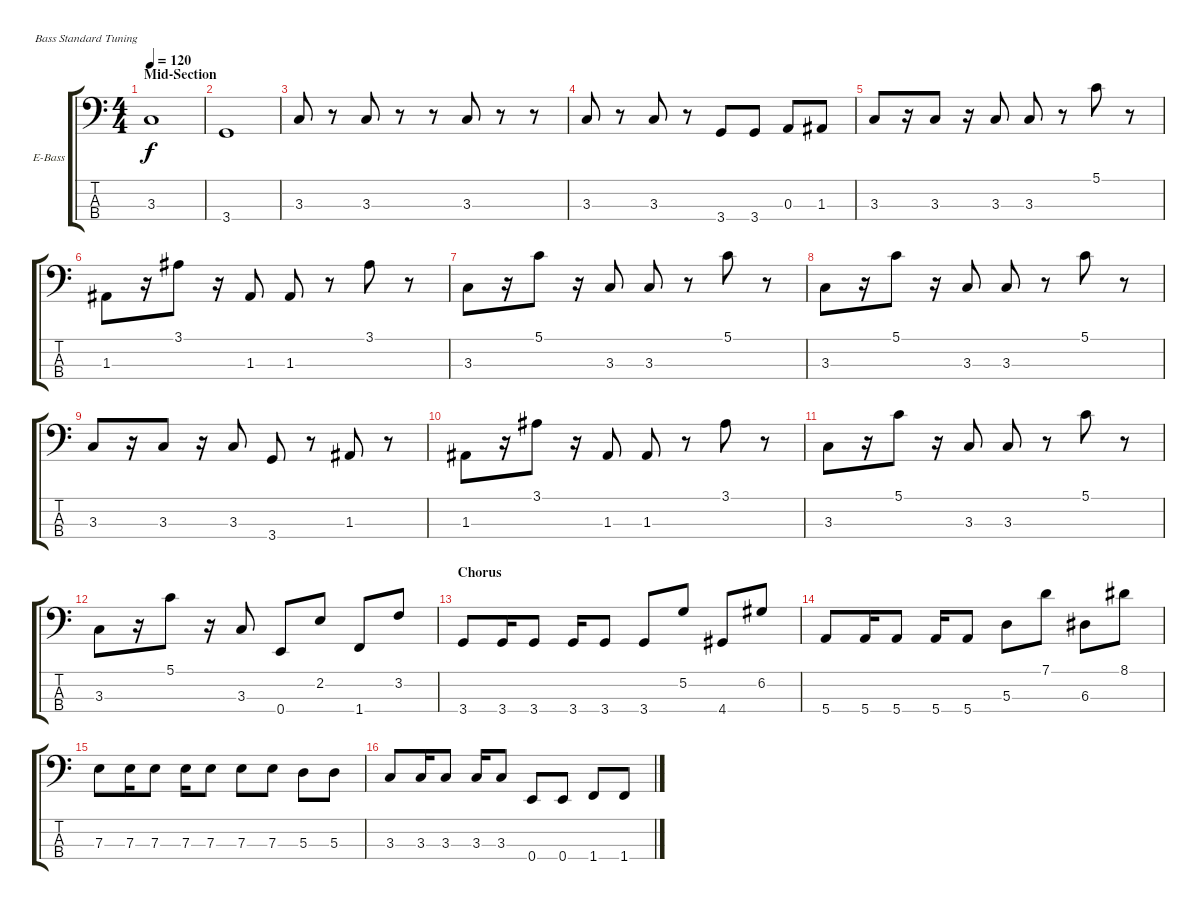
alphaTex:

\defaultSystemsLayout 4
\bracketExtendMode groupsimilarinstruments
\firstSystemTrackNameOrientation horizontal
\otherSystemsTrackNameOrientation horizontal
\track ("Bass" "E-Bass") {instrument electricbassfinger}
\staff {score tabs}
\tuning (G2 D2 A1 E1)
\ts (4 4)
\section ("" "Mid-Section")
\tempo 120
\clef f4
\ks c
3.3.1{dy f} |
3.4.1 |
3.3.8 r.8 3.3.8 r.8 r.8 3.3.8 r.8 r.8 |
3.3.8 r.8 3.3.8 r.8 3.4.8 3.4.8 0.3.8 1.3.8 |
3.3.8 r.16 3.3.8 r.16 3.3.8 3.3.8 r.8 5.1.8 r.8 |
1.3.8 r.16 3.1.8 r.16 1.3.8 1.3.8 r.8 3.1.8 r.8 |
3.3.8 r.16 5.1.8 r.16 3.3.8 3.3.8 r.8 5.1.8 r.8 |
3.3.8 r.16 5.1.8 r.16 3.3.8 3.3.8 r.8 5.1.8 r.8 |
3.3.8 r.16 3.3.8 r.16 3.3.8 3.4.8 r.8 1.3.8 r.8 |
1.3.8 r.16 3.1.8 r.16 1.3.8 1.3.8 r.8 3.1.8 r.8 |
3.3.8 r.16 5.1.8 r.16 3.3.8 3.3.8 r.8 5.1.8 r.8 |
3.3.8 r.16 5.1.8 r.16 3.3.8 0.4.8 2.2.8 1.4.8 3.2.8 |
\section ("" "Chorus")
3.4.8 3.4.16 3.4.8 3.4.16 3.4.8 3.4.8 5.2.8 4.4.8 6.2.8 |
5.4.8 5.4.16 5.4.8 5.4.16 5.4.8 5.3.8 7.1.8 6.3.8 8.1.8 |
7.3.8 7.3.16 7.3.8 7.3.16 7.3.8 7.3.8 7.3.8 5.3.8 5.3.8 |
3.3.8 3.3.16 3.3.8 3.3.16 3.3.8 0.4.8 0.4.8 1.4.8 1.4.8
